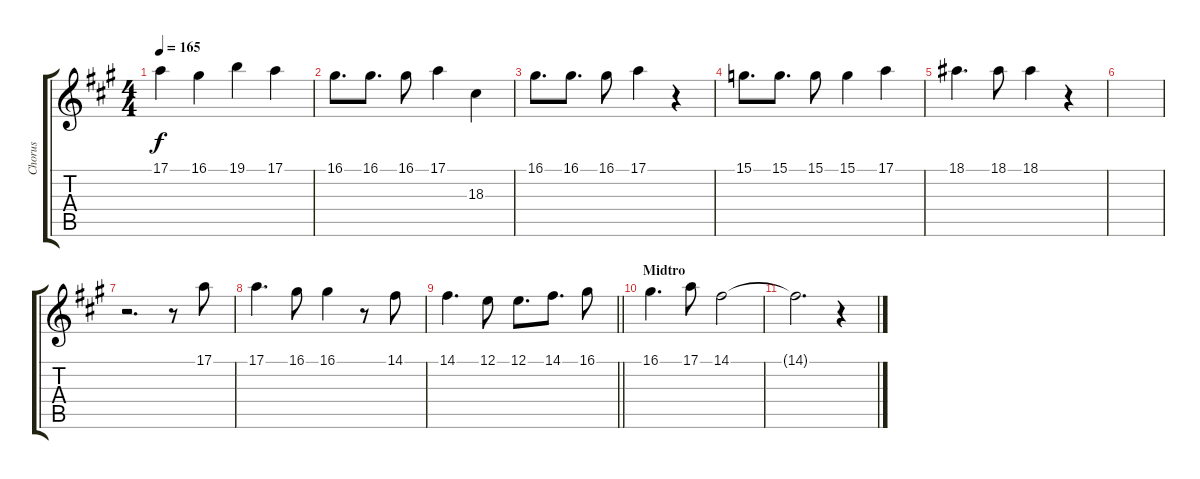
\track ("Chorus" "Chorus") {instrument tenorsax}
\staff {score tabs}
\tuning (E4 B3 G3 D3 A2 E2) {hide}
\ts (4 4)
\tempo 165
\clef g2
\ks a
17.1.4{dy f} 16.1.4 19.1.4 17.1.4 |
16.1.8{d} 16.1.8{d} 16.1.8 17.1.4 18.3.4 |
16.1.8{d} 16.1.8{d} 16.1.8 17.1.4 r.4 |
15.1.8{d} 15.1.8{d} 15.1.8 15.1.4 17.1.4 |
18.1.4{d} 18.1.8 18.1.4 r.4 |
|
r.2{d} r.8 17.1.8 |
17.1.4{d} 16.1.8 16.1.4 r.8 14.1.8 |
\barLineRight lightlight
14.1.4{d} 12.1.8 12.1.8{d} 14.1.8{d} 16.1.8 |
\section ("" "Midtro")
16.1.4{d} 17.1.8 14.1.2 |
14.1{t}.2{d} r.4
